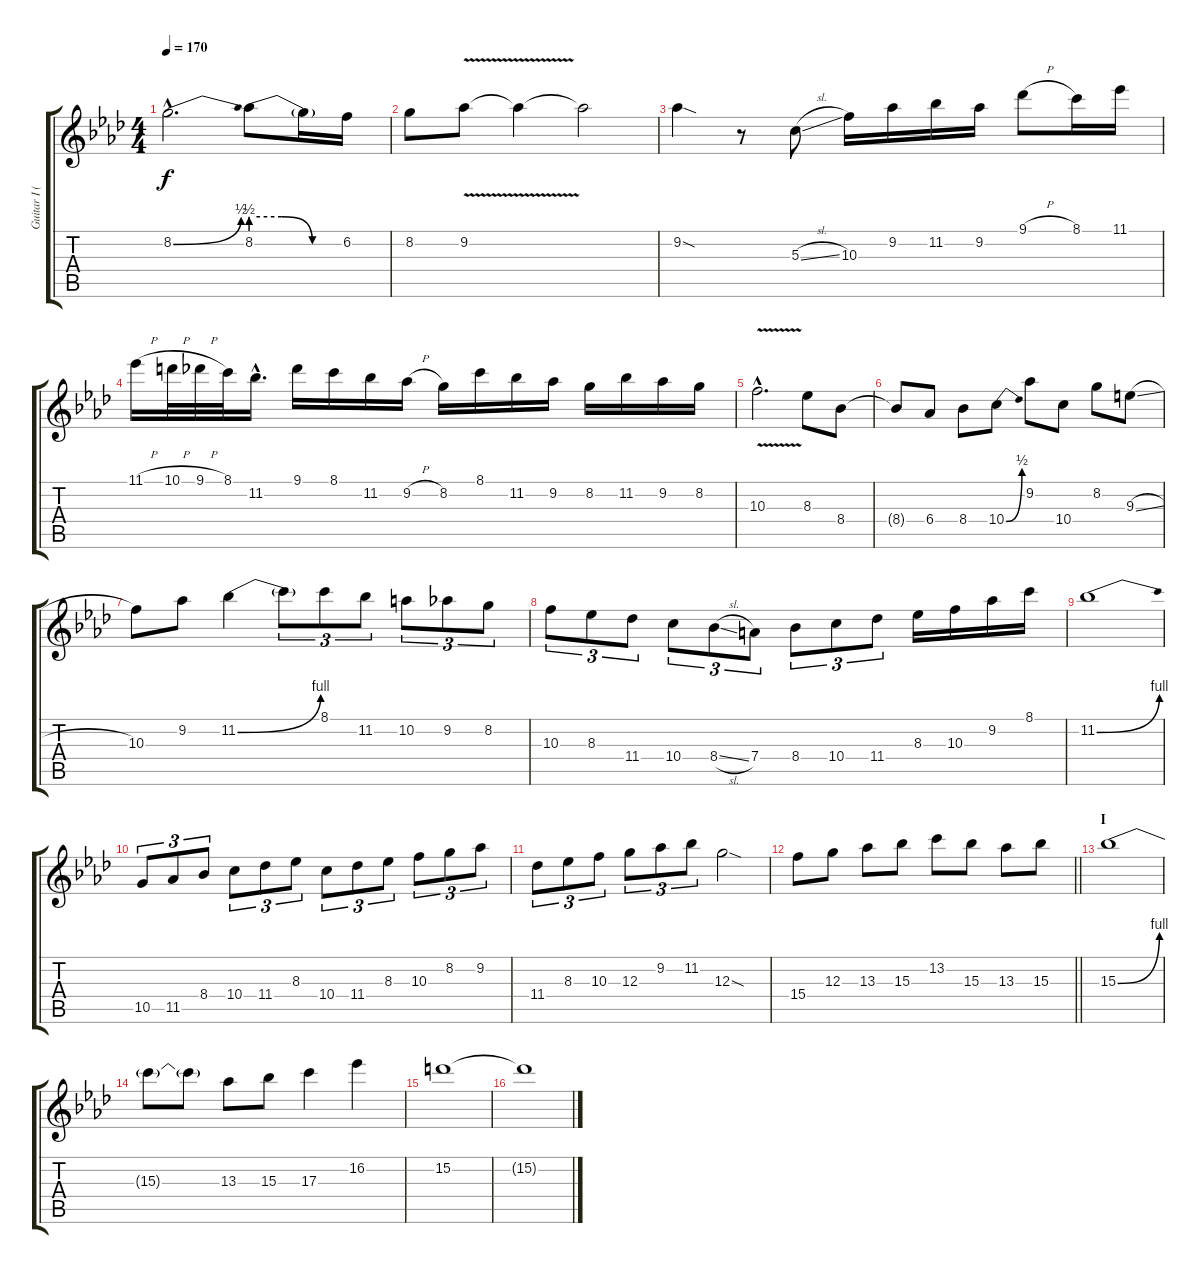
\track ("Guitar I (Lead)" "Guitar I (") {instrument distortionguitar}
\staff {score tabs}
\tuning (E4 B3 G3 D3 A2 E2) {hide}
\ts (4 4)
\tempo 170
\clef g2
\ks ab
8.2{be (bend 0 0 60 2) hac}.2{d dy f} 8.2{be (custom 0 2 20 2 40 0 60 0)}.8 8.2{t}.16 6.2.16 |
8.2.8 9.2{v}.8 9.2{t}.4 9.2{t}.2 |
9.2{sod}.4 r.8 5.3{sl}.8 10.3.16 9.2.16 11.2.16 9.2.16 9.1{h}.8 8.1.16 11.1.16 |
11.1{h}.16 10.1{h}.32 9.1{h}.32 8.1.32 11.2{hac}.16{d} 9.1.16 8.1.16 11.2.16 9.2{h}.16 8.2.16 8.1.16 11.2.16 9.2.16 8.2.16 11.2.16 9.2.16 8.2.16 |
10.3{v hac}.2{d} 8.3.8 8.4.8 |
8.4{t}.8 6.4.8 8.4.8 10.4{be (bend 0 0 60 2)}.8 9.2.8 10.4.8 8.2.8 9.3{sl}.8 |
10.3.8 9.2.8 11.2{be (bend 0 0 60 4)}.4 11.2{t}.8{tu (3 2)} 8.1.8{tu (3 2)} 11.2.8{tu (3 2)} 10.2.8{tu (3 2)} 9.2.8{tu (3 2)} 8.2.8{tu (3 2)} |
10.3.8{tu (3 2)} 8.3.8{tu (3 2)} 11.4.8{tu (3 2)} 10.4.8{tu (3 2)} 8.4{sl}.8{tu (3 2)} 7.4.8{tu (3 2)} 8.4.8{tu (3 2)} 10.4.8{tu (3 2)} 11.4.8{tu (3 2)} 8.3.16 10.3.16 9.2.16 8.1.16 |
11.2{be (bend 0 0 60 4)}.1 |
10.5.8{tu (3 2)} 11.5.8{tu (3 2)} 8.4.8{tu (3 2)} 10.4.8{tu (3 2)} 11.4.8{tu (3 2)} 8.3.8{tu (3 2)} 10.4.8{tu (3 2)} 11.4.8{tu (3 2)} 8.3.8{tu (3 2)} 10.3.8{tu (3 2)} 8.2.8{tu (3 2)} 9.2.8{tu (3 2)} |
11.4.8{tu (3 2) volume 12} 8.3.8{tu (3 2)} 10.3.8{tu (3 2)} 12.3.8{tu (3 2)} 9.2.8{tu (3 2)} 11.2.8{tu (3 2)} 12.3{sod}.2 |
\barLineRight lightlight
15.4.8 12.3.8 13.3.8 15.3.8 13.2.8 15.3.8 13.3.8 15.3.8 |
\section ("" "I")
15.3{be (bend 0 0 60 4)}.1 |
15.3{t}.8 15.3{t}.8 13.3.8 15.3.8 17.3.4 16.2.4 |
15.2.1 |
15.2{t}.1
